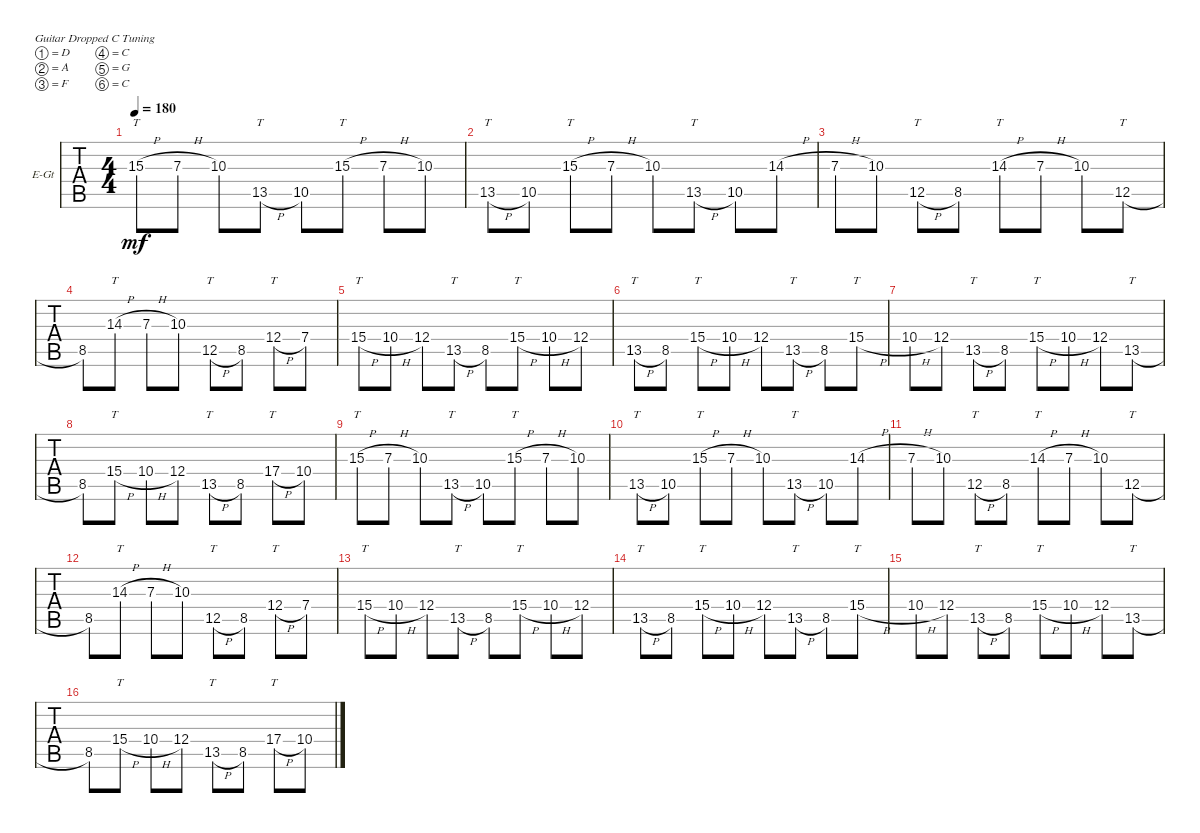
\defaultSystemsLayout 4
\bracketExtendMode groupsimilarinstruments
\firstSystemTrackNameOrientation horizontal
\otherSystemsTrackNameOrientation horizontal
\track ("Lead Guitar" "E-Gt") {instrument electricguitarclean}
\staff {tabs}
\tuning (D4 A3 F3 C3 G2 C2)
\ts (4 4)
\tempo 180
\clef g2
\ks c
15.3{h}.8{tt dy mf} 7.3{h}.8 10.3.8 13.5{h}.8{tt} 10.5.8 15.3{h}.8{tt} 7.3{h}.8 10.3.8 |
13.5{h}.8{tt} 10.5.8 15.3{h}.8{tt} 7.3{h}.8 10.3.8 13.5{h}.8{tt} 10.5.8 14.3{h}.8 |
7.3{h}.8 10.3.8 12.5{h}.8{tt} 8.5.8 14.3{h}.8{tt} 7.3{h}.8 10.3.8 12.5{h}.8{tt} |
8.5.8 14.3{h}.8{tt} 7.3{h}.8 10.3.8 12.5{h}.8{tt} 8.5.8 12.4{h}.8{tt} 7.4.8 |
15.4{h}.8{tt} 10.4{h}.8 12.4.8 13.5{h}.8{tt} 8.5.8 15.4{h}.8{tt} 10.4{h}.8 12.4.8 |
13.5{h}.8{tt} 8.5.8 15.4{h}.8{tt} 10.4{h}.8 12.4.8 13.5{h}.8{tt} 8.5.8 15.4{h}.8{tt} |
10.4{h}.8 12.4.8 13.5{h}.8{tt} 8.5.8 15.4{h}.8{tt} 10.4{h}.8 12.4.8 13.5{h}.8{tt} |
8.5.8 15.4{h}.8{tt} 10.4{h}.8 12.4.8 13.5{h}.8{tt} 8.5.8 17.4{h}.8{tt} 10.4.8 |
15.3{h}.8{tt} 7.3{h}.8 10.3.8 13.5{h}.8{tt} 10.5.8 15.3{h}.8{tt} 7.3{h}.8 10.3.8 |
13.5{h}.8{tt} 10.5.8 15.3{h}.8{tt} 7.3{h}.8 10.3.8 13.5{h}.8{tt} 10.5.8 14.3{h}.8 |
7.3{h}.8 10.3.8 12.5{h}.8{tt} 8.5.8 14.3{h}.8{tt} 7.3{h}.8 10.3.8 12.5{h}.8{tt} |
8.5.8 14.3{h}.8{tt} 7.3{h}.8 10.3.8 12.5{h}.8{tt} 8.5.8 12.4{h}.8{tt} 7.4.8 |
15.4{h}.8{tt} 10.4{h}.8 12.4.8 13.5{h}.8{tt} 8.5.8 15.4{h}.8{tt} 10.4{h}.8 12.4.8 |
13.5{h}.8{tt} 8.5.8 15.4{h}.8{tt} 10.4{h}.8 12.4.8 13.5{h}.8{tt} 8.5.8 15.4{h}.8{tt} |
10.4{h}.8 12.4.8 13.5{h}.8{tt} 8.5.8 15.4{h}.8{tt} 10.4{h}.8 12.4.8 13.5{h}.8{tt} |
8.5.8 15.4{h}.8{tt} 10.4{h}.8 12.4.8 13.5{h}.8{tt} 8.5.8 17.4{h}.8{tt} 10.4.8
